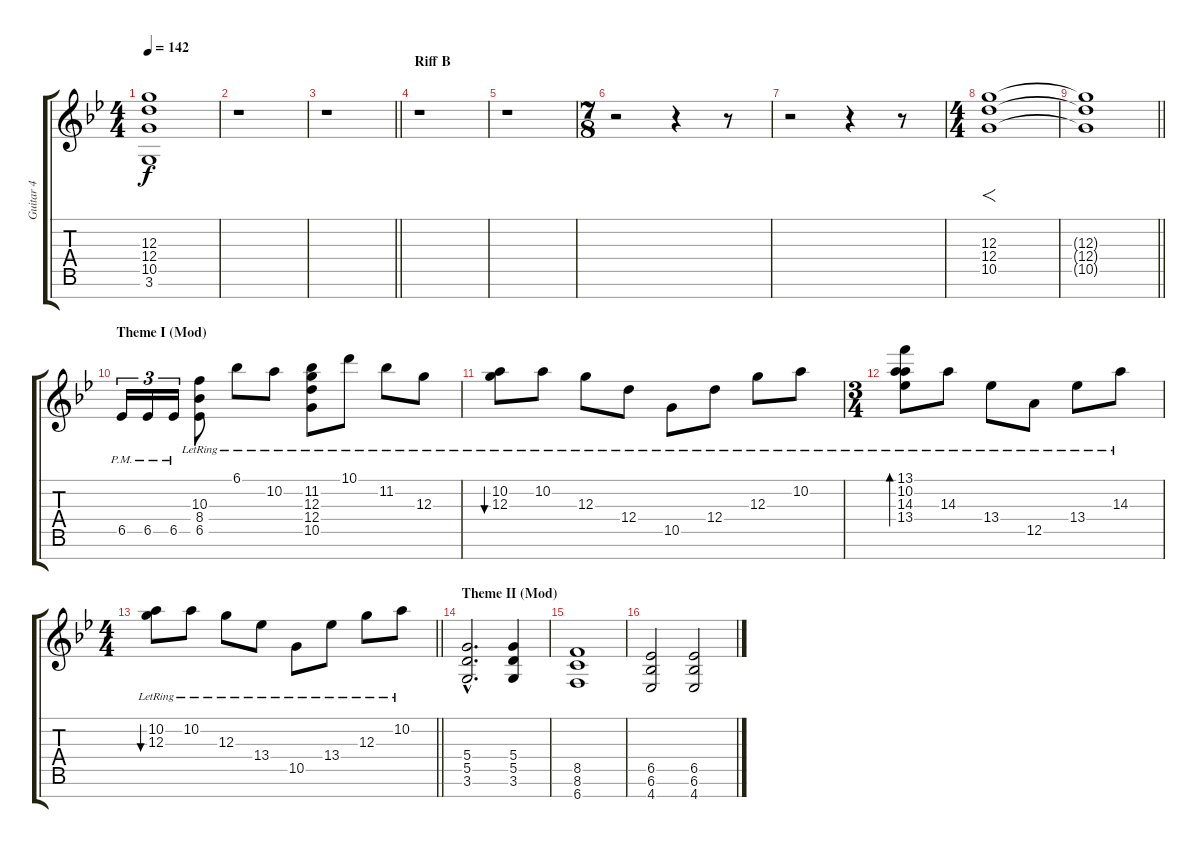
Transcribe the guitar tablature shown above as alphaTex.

\track ("Guitar 4" "Guitar 4") {instrument distortionguitar}
\staff {score tabs}
\tuning (E4 B3 G3 D3 A2 E2 B1) {hide}
\ts (4 4)
\tempo 142
\clef g2
\ks gminor
(12.3{t} 12.4{t} 10.5{t} 3.6{t}).1{dy f} |
r.1{volume 13} |
\barLineRight lightlight
r.1 |
\section ("" "Riff B")
r.1 |
r.1 |
\ts (7 8)
r.2 r.4 r.8 |
r.2 r.4 r.8 |
\ts (4 4)
(12.3 12.4 10.5).1{f} |
\barLineRight lightlight
(12.3{t} 12.4{t} 10.5{t}).1 |
\section ("" "Theme I (Mod)")
6.5{pm}.16{tu (3 2)} 6.5{pm}.16{tu (3 2)} 6.5{pm}.16{tu (3 2)} (10.3{lr} 8.4{lr} 6.5{lr}).8 6.1{lr}.8 10.2{lr}.8 (11.2{lr} 12.3 12.4 10.5).8 10.1{lr}.8 11.2{lr}.8 12.3{lr}.8 |
(10.2{lr} 12.3{lr}).8{bu 60} 10.2{lr}.8 12.3{lr}.8 12.4{lr}.8 10.5{lr}.8 12.4{lr}.8 12.3{lr}.8 10.2{lr}.8 |
\ts (3 4)
(13.1{lr} 10.2{lr} 14.3{lr} 13.4{lr}).8{bd 120} 14.3{lr}.8 13.4{lr}.8 12.5{lr}.8 13.4{lr}.8 14.3{lr}.8 |
\ts (4 4)
\barLineRight lightlight
(10.2{lr} 12.3{lr}).8{bu 60} 10.2{lr}.8 12.3{lr}.8 13.4{lr}.8 10.5{lr}.8 13.4{lr}.8 12.3{lr}.8 10.2{lr}.8 |
\section ("" "Theme II (Mod)")
(5.4{hac} 5.5{hac} 3.6{hac}).2{d} (5.4 5.5 3.6).4 |
(8.5 8.6 6.7).1 |
(6.5 6.6 4.7).2 (6.5 6.6 4.7).2
